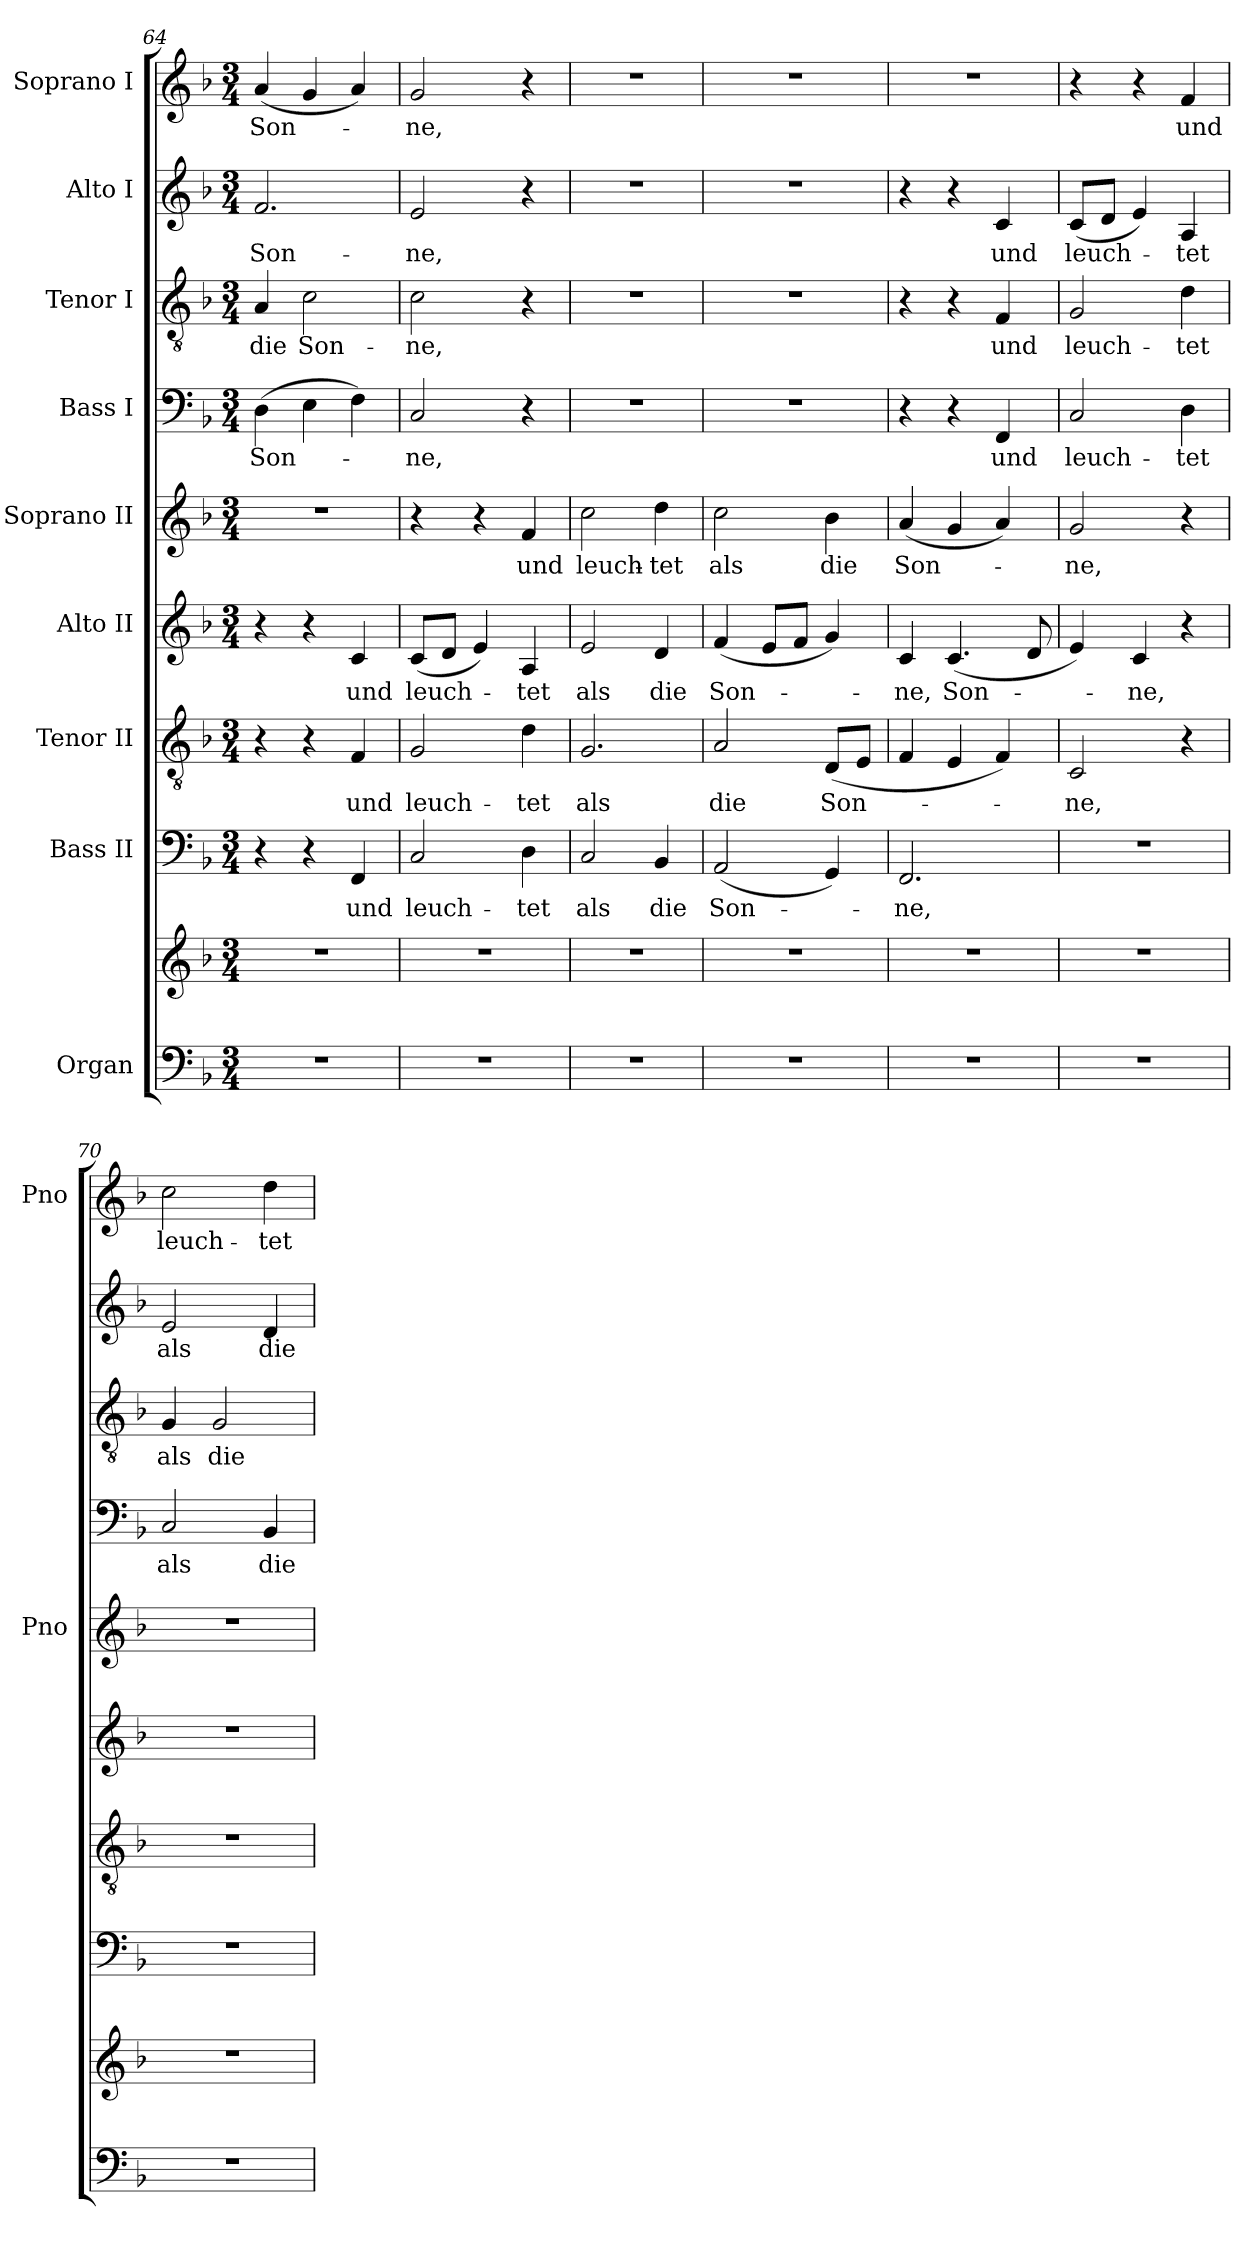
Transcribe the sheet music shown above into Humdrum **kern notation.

**kern	**kern	**kern	**text	**kern	**text	**kern	**text	**kern	**text	**kern	**text	**kern	**text	**kern	**text	**kern	**text
*part9	*part9	*part8	*part8	*part7	*part7	*part6	*part6	*part5	*part5	*part4	*part4	*part3	*part3	*part2	*part2	*part1	*part1
*staff10	*staff9	*staff8	*staff8	*staff7	*staff7	*staff6	*staff6	*staff5	*staff5	*staff4	*staff4	*staff3	*staff3	*staff2	*staff2	*staff1	*staff1
*I"Organ	*	*I"Bass II	*	*I"Tenor II	*	*I"Alto II	*	*I"Soprano II	*	*I"Bass I	*	*I"Tenor I	*	*I"Alto I	*	*I"Soprano I	*
*	*	*	*	*	*	*	*	*I'Pno	*	*	*	*	*	*	*	*I'Pno	*
*clefF4	*clefG2	*clefF4	*	*clefGv2	*	*clefG2	*	*clefG2	*	*clefF4	*	*clefGv2	*	*clefG2	*	*clefG2	*
*k[b-]	*k[b-]	*k[b-]	*	*k[b-]	*	*k[b-]	*	*k[b-]	*	*k[b-]	*	*k[b-]	*	*k[b-]	*	*k[b-]	*
*F:	*F:	*F:	*	*F:	*	*F:	*	*F:	*	*F:	*	*F:	*	*F:	*	*F:	*
*M3/4	*M3/4	*M3/4	*	*M3/4	*	*M3/4	*	*M3/4	*	*M3/4	*	*M3/4	*	*M3/4	*	*M3/4	*
=64	=64	=64	=64	=64	=64	=64	=64	=64	=64	=64	=64	=64	=64	=64	=64	=64	=64
2.r	2.r	4r	.	4r	.	4r	.	2.r	.	(4D\	Son-	4A/	die	2.f/	Son-	(4a/	Son-
.	.	4r	.	4r	.	4r	.	.	.	4E\	.	2c\	Son-	.	.	4g/	.
.	.	4FF/	und	4F/	und	4c/	und	.	.	4F\)	.	.	.	.	.	4a/)	.
=65	=65	=65	=65	=65	=65	=65	=65	=65	=65	=65	=65	=65	=65	=65	=65	=65	=65
2.r	2.r	2C/	leuch-	2G/	leuch-	(8c/L	leuch-	4r	.	2C/	-ne,	2c\	-ne,	2e/	-ne,	2g/	-ne,
.	.	.	.	.	.	8d/J	.	.	.	.	.	.	.	.	.	.	.
.	.	.	.	.	.	4e/)	.	4r	.	.	.	.	.	.	.	.	.
.	.	4D\	-tet	4d\	-tet	4A/	-tet	4f/	und	4r	.	4r	.	4r	.	4r	.
=66	=66	=66	=66	=66	=66	=66	=66	=66	=66	=66	=66	=66	=66	=66	=66	=66	=66
2.r	2.r	2C/	als	2.G/	als	2e/	als	2cc\	leuch-	2.r	.	2.r	.	2.r	.	2.r	.
.	.	4BB-/	die	.	.	4d/	die	4dd\	-tet	.	.	.	.	.	.	.	.
!!LO:PB:g=z
=67	=67	=67	=67	=67	=67	=67	=67	=67	=67	=67	=67	=67	=67	=67	=67	=67	=67
2.r	2.r	(2AA/	Son-	2A/	die	(4f/	Son-	2cc\	als	2.r	.	2.r	.	2.r	.	2.r	.
.	.	.	.	.	.	8e/L	.	.	.	.	.	.	.	.	.	.	.
.	.	.	.	.	.	8f/J	.	.	.	.	.	.	.	.	.	.	.
.	.	4GG/)	.	(8D/L	Son-	4g/)	.	4b-\	die	.	.	.	.	.	.	.	.
.	.	.	.	8E/J	.	.	.	.	.	.	.	.	.	.	.	.	.
=68	=68	=68	=68	=68	=68	=68	=68	=68	=68	=68	=68	=68	=68	=68	=68	=68	=68
2.r	2.r	2.FF/	-ne,	4F/	.	4c/	-ne,	(4a/	Son-	4r	.	4r	.	4r	.	2.r	.
.	.	.	.	4E/	.	(4.c/	Son-	4g/	.	4r	.	4r	.	4r	.	.	.
.	.	.	.	4F/)	.	.	.	4a/)	.	4FF/	und	4F/	und	4c/	und	.	.
.	.	.	.	.	.	8d/	.	.	.	.	.	.	.	.	.	.	.
=69	=69	=69	=69	=69	=69	=69	=69	=69	=69	=69	=69	=69	=69	=69	=69	=69	=69
2.r	2.r	2.r	.	2C/	-ne,	4e/)	.	2g/	-ne,	2C/	leuch-	2G/	leuch-	(8c/L	leuch-	4r	.
.	.	.	.	.	.	.	.	.	.	.	.	.	.	8d/J	.	.	.
.	.	.	.	.	.	4c/	-ne,	.	.	.	.	.	.	4e/)	.	4r	.
.	.	.	.	4r	.	4r	.	4r	.	4D\	-tet	4d\	-tet	4A/	-tet	4f/	und
=70	=70	=70	=70	=70	=70	=70	=70	=70	=70	=70	=70	=70	=70	=70	=70	=70	=70
2.r	2.r	2.r	.	2.r	.	2.r	.	2.r	.	2C/	als	4G/	als	2e/	als	2cc\	leuch-
.	.	.	.	.	.	.	.	.	.	.	.	2G/	die	.	.	.	.
.	.	.	.	.	.	.	.	.	.	4BB-/	die	.	.	4d/	die	4dd\	-tet
=	=	=	=	=	=	=	=	=	=	=	=	=	=	=	=	=	=
*-	*-	*-	*-	*-	*-	*-	*-	*-	*-	*-	*-	*-	*-	*-	*-	*-	*-
